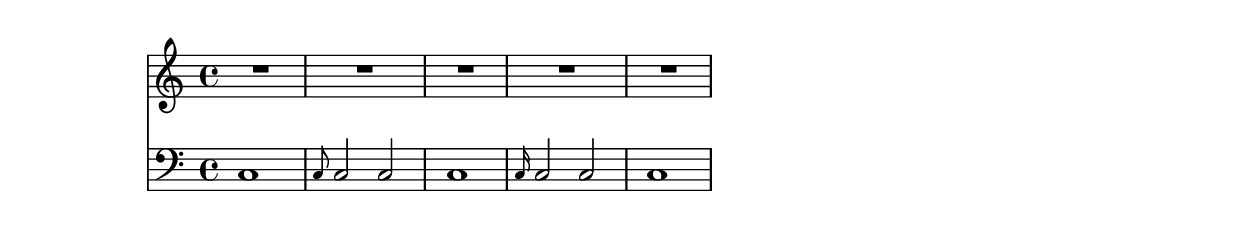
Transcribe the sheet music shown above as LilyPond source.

\version "2.3.22"


\header {
texidoc= "Multi-measure rests are centered also in the case of grace notes."
}

\layout { raggedright = ##t }

<<
    \new Staff { R1 R1 R1*3 }
    \new Staff { \clef bass c1 \grace c8 c2 c2 c1  \grace c16 c2 c2 c1 }
>>
